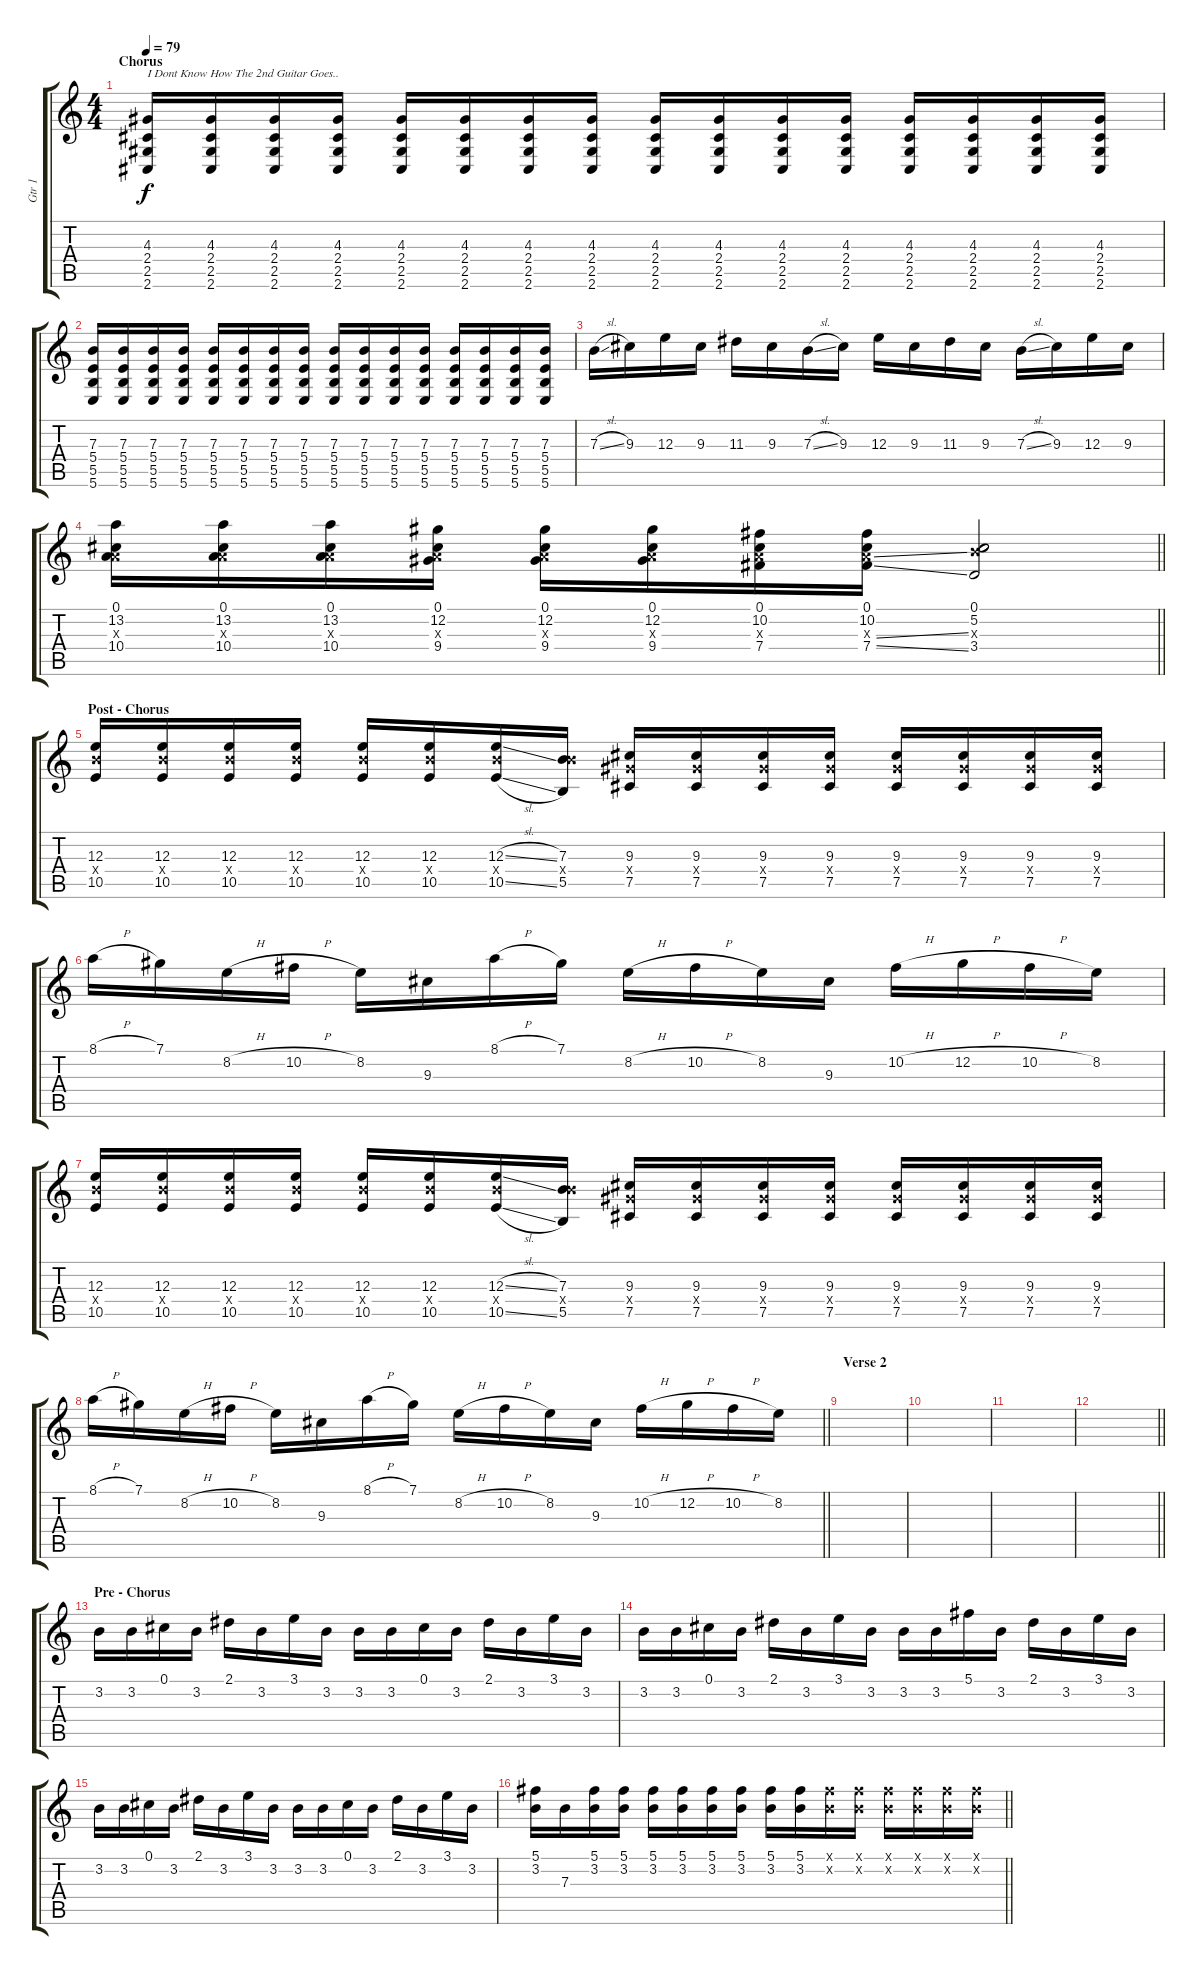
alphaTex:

\track ("Gtr 1" "Gtr 1") {instrument acousticguitarsteel}
\staff {score tabs}
\tuning (Db4 Ab3 E3 B2 Gb2 B1) {hide}
\ts (4 4)
\section ("" "Chorus")
\tempo 79
\clef g2
\ks c
(4.3 2.4 2.5 2.6).16{txt "I Dont Know How The 2nd Guitar Goes.. " dy f} (4.3 2.4 2.5 2.6).16 (4.3 2.4 2.5 2.6).16 (4.3 2.4 2.5 2.6).16 (4.3 2.4 2.5 2.6).16 (4.3 2.4 2.5 2.6).16 (4.3 2.4 2.5 2.6).16 (4.3 2.4 2.5 2.6).16 (4.3 2.4 2.5 2.6).16 (4.3 2.4 2.5 2.6).16 (4.3 2.4 2.5 2.6).16 (4.3 2.4 2.5 2.6).16 (4.3 2.4 2.5 2.6).16 (4.3 2.4 2.5 2.6).16 (4.3 2.4 2.5 2.6).16 (4.3 2.4 2.5 2.6).16 |
(7.3 5.4 5.5 5.6).16 (7.3 5.4 5.5 5.6).16 (7.3 5.4 5.5 5.6).16 (7.3 5.4 5.5 5.6).16 (7.3 5.4 5.5 5.6).16 (7.3 5.4 5.5 5.6).16 (7.3 5.4 5.5 5.6).16 (7.3 5.4 5.5 5.6).16 (7.3 5.4 5.5 5.6).16 (7.3 5.4 5.5 5.6).16 (7.3 5.4 5.5 5.6).16 (7.3 5.4 5.5 5.6).16 (7.3 5.4 5.5 5.6).16 (7.3 5.4 5.5 5.6).16 (7.3 5.4 5.5 5.6).16 (7.3 5.4 5.5 5.6).16 |
7.3{sl}.16 9.3.16 12.3.16 9.3.16 11.3.16 9.3.16 7.3{sl}.16 9.3.16 12.3.16 9.3.16 11.3.16 9.3.16 7.3{sl}.16 9.3.16 12.3.16 9.3.16 |
\barLineRight lightlight
(0.1 13.2 5.3{x} 10.4).16 (0.1 13.2 5.3{x} 10.4).16 (0.1 13.2 5.3{x} 10.4).16 (0.1 12.2 5.3{x} 9.4).16 (0.1 12.2 5.3{x} 9.4).16 (0.1 12.2 5.3{x} 9.4).16 (0.1 10.2 5.3{x} 7.4).16 (0.1 10.2 5.3{ss x} 7.4{ss}).16 (0.1 5.2 7.3{x} 3.4).2 |
\section ("" "Post - Chorus")
(12.3 12.4{x} 10.5).16 (12.3 12.4{x} 10.5).16 (12.3 12.4{x} 10.5).16 (12.3 12.4{x} 10.5).16 (12.3 12.4{x} 10.5).16 (12.3 12.4{x} 10.5).16 (12.3{sl} 12.4{x} 10.5{sl}).16 (7.3 12.4{x} 5.5).16 (9.3 9.4{x} 7.5).16 (9.3 9.4{x} 7.5).16 (9.3 9.4{x} 7.5).16 (9.3 9.4{x} 7.5).16 (9.3 9.4{x} 7.5).16 (9.3 9.4{x} 7.5).16 (9.3 9.4{x} 7.5).16 (9.3 9.4{x} 7.5).16 |
8.1{h}.16 7.1.16 8.2{h}.16 10.2{h}.16 8.2.16 9.3.16 8.1{h}.16 7.1.16 8.2{h}.16 10.2{h}.16 8.2.16 9.3.16 10.2{h}.16 12.2{h}.16 10.2{h}.16 8.2.16 |
(12.3 12.4{x} 10.5).16 (12.3 12.4{x} 10.5).16 (12.3 12.4{x} 10.5).16 (12.3 12.4{x} 10.5).16 (12.3 12.4{x} 10.5).16 (12.3 12.4{x} 10.5).16 (12.3{sl} 12.4{x} 10.5{sl}).16 (7.3 12.4{x} 5.5).16 (9.3 9.4{x} 7.5).16 (9.3 9.4{x} 7.5).16 (9.3 9.4{x} 7.5).16 (9.3 9.4{x} 7.5).16 (9.3 9.4{x} 7.5).16 (9.3 9.4{x} 7.5).16 (9.3 9.4{x} 7.5).16 (9.3 9.4{x} 7.5).16 |
\barLineRight lightlight
8.1{h}.16 7.1.16 8.2{h}.16 10.2{h}.16 8.2.16 9.3.16 8.1{h}.16 7.1.16 8.2{h}.16 10.2{h}.16 8.2.16 9.3.16 10.2{h}.16 12.2{h}.16 10.2{h}.16 8.2.16 |
\section ("" "Verse 2")
|
|
|
\barLineRight lightlight
|
\section ("" "Pre - Chorus")
3.2.16 3.2.16 0.1.16 3.2.16 2.1.16 3.2.16 3.1.16 3.2.16 3.2.16 3.2.16 0.1.16 3.2.16 2.1.16 3.2.16 3.1.16 3.2.16 |
3.2.16 3.2.16 0.1.16 3.2.16 2.1.16 3.2.16 3.1.16 3.2.16 3.2.16 3.2.16 5.1.16 3.2.16 2.1.16 3.2.16 3.1.16 3.2.16 |
3.2.16 3.2.16 0.1.16 3.2.16 2.1.16 3.2.16 3.1.16 3.2.16 3.2.16 3.2.16 0.1.16 3.2.16 2.1.16 3.2.16 3.1.16 3.2.16 |
\barLineRight lightlight
(5.1 3.2).16 7.3.16 (5.1 3.2).16 (5.1 3.2).16 (5.1 3.2).16 (5.1 3.2).16 (5.1 3.2).16 (5.1 3.2).16 (5.1 3.2).16 (5.1 3.2).16 (5.1{x} 3.2{x}).16 (5.1{x} 3.2{x}).16 (5.1{x} 3.2{x}).16 (5.1{x} 3.2{x}).16 (5.1{x} 3.2{x}).16 (5.1{x} 3.2{x}).16
